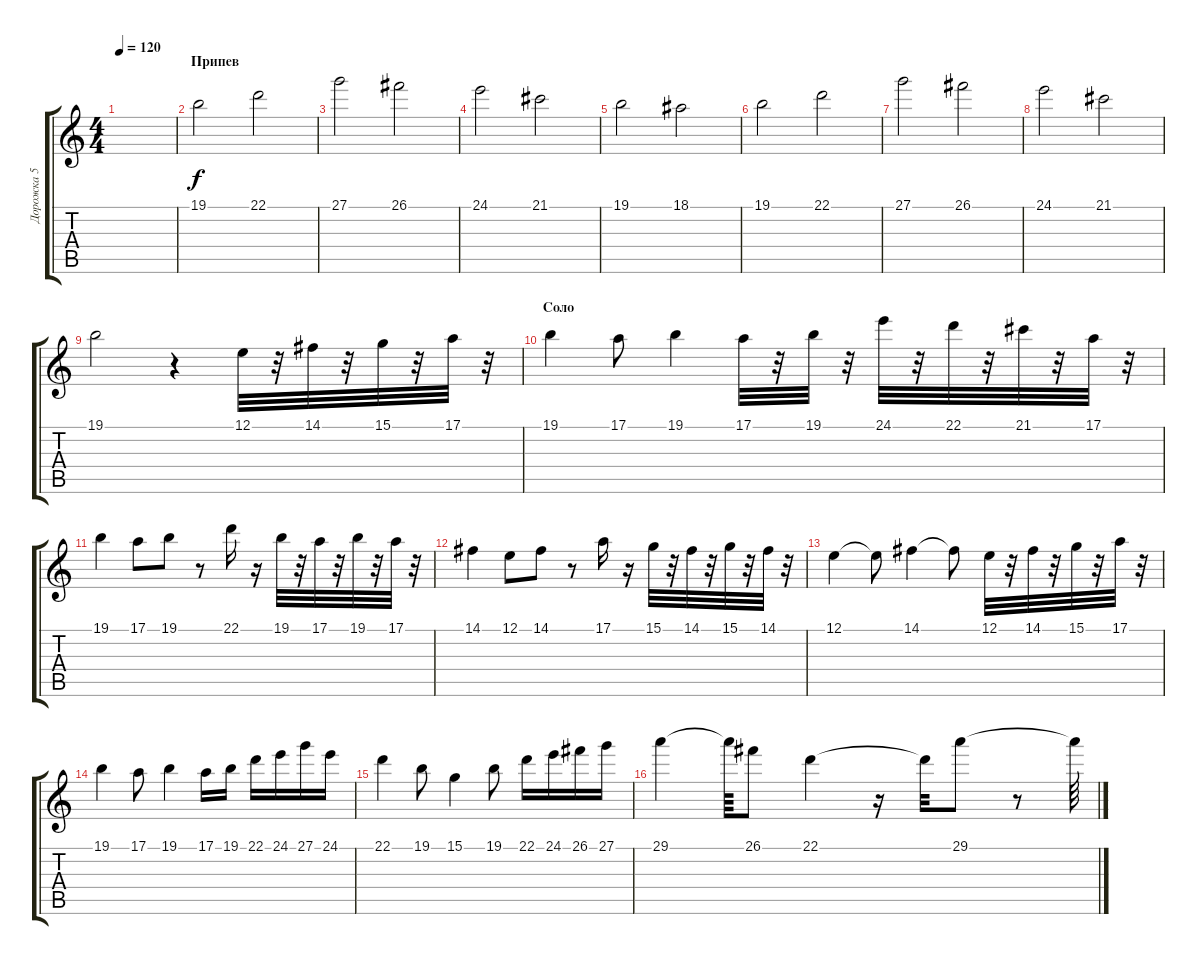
\track ("Дорожка 5" "Дорожка 5") {instrument panflute}
\staff {score tabs}
\tuning (E4 B3 G3 D3 A2 E2) {hide}
\ts (4 4)
\tempo 120
\clef g2
\ks c
|
\section ("" "Припев")
19.1.2 22.1.2 |
27.1.2 26.1.2 |
24.1.2 21.1.2 |
19.1.2 18.1.2 |
19.1.2 22.1.2 |
27.1.2 26.1.2 |
24.1.2 21.1.2 |
19.1.2 r.4 12.1.32 r.32 14.1.32 r.32 15.1.32 r.32 17.1.32 r.32 |
\section ("" "Соло")
19.1.4 17.1.8 19.1.4 17.1.32 r.32 19.1.32 r.32 24.1.32 r.32 22.1.32 r.32 21.1.32 r.32 17.1.32 r.32 |
19.1.4 17.1.8 19.1.8 r.8 22.1.16 r.16 19.1.32 r.32 17.1.32 r.32 19.1.32 r.32 17.1.32 r.32 |
14.1.4 12.1.8 14.1.8 r.8 17.1.16 r.16 15.1.32 r.32 14.1.32 r.32 15.1.32 r.32 14.1.32 r.32 |
12.1.4 12.1{t}.8 14.1.4 14.1{t}.8 12.1.32 r.32 14.1.32 r.32 15.1.32 r.32 17.1.32 r.32 |
19.1.4 17.1.8 19.1.4 17.1.16 19.1.16 22.1.16 24.1.16 27.1.16 24.1.16 |
22.1.4 19.1.8 15.1.4 19.1.8 22.1.16 24.1.16 26.1.16 27.1.16 |
29.1.4 29.1{t}.64 26.1.8 22.1.4 r.16 22.1{t}.32 29.1.8 r.8 29.1{t}.64
